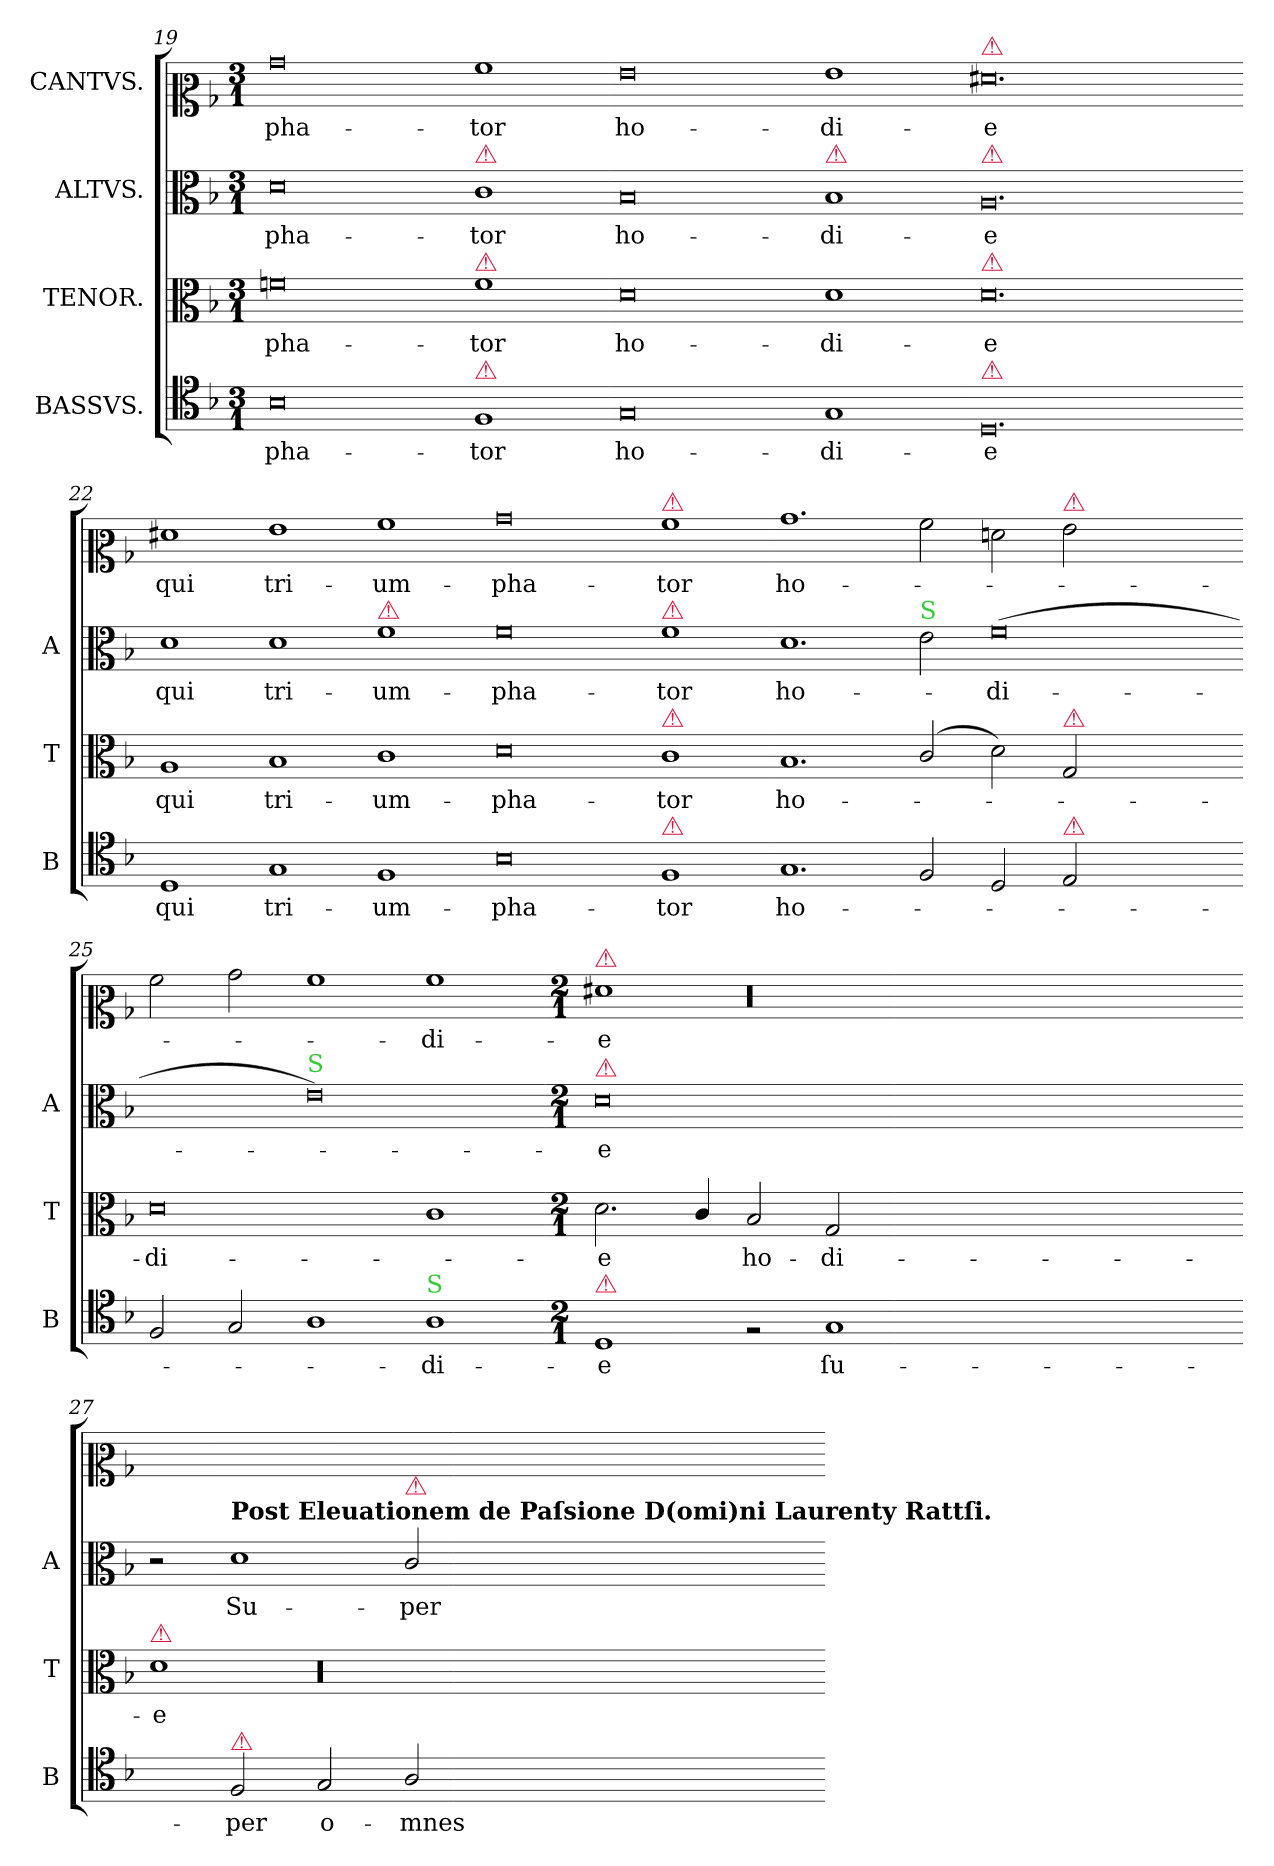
**kern	**text	**kern	**text	**kern	**text	**kern	**text
*part4	*part4	*part3	*part3	*part2	*part2	*part1	*part1
*staff4	*staff4	*staff3	*staff3	*staff2	*staff2	*staff1	*staff1
*I"BASSVS.	*	*I"TENOR.	*	*I"ALTVS.	*	*I"CANTVS.	*
*I'B	*	*I'T	*	*I'A	*	*	*
*clefC4	*	*clefC3	*	*clefC3	*	*clefC2	*
*k[b-]	*	*k[b-]	*	*k[b-]	*	*k[b-]	*
*F:	*	*F:	*	*F:	*	*F:	*
*M3/1	*	*M3/1	*	*M3/1	*	*M3/1	*
=19	=19	=19	=19	=19	=19	=19	=19
0B-	-pha-	0fn	-pha-	0d	-pha-	0b-	-pha-
!	!	!	!	!LO:TX:a:color=crimson:t=⚠	!	!	!
!	!	!LO:TX:a:color=crimson:t=⚠	!	!	!	!	!
!LO:TX:a:color=crimson:t=⚠	!	!	!	!	!	!	!
1F	-tor	1f	-tor	1c	-tor	1a	-tor
=20-	=20-	=20-	=20-	=20-	=20-	=20-	=20-
0G	ho-	0d	ho-	0B-	ho-	0g	ho-
!	!	!	!	!LO:TX:a:color=crimson:t=⚠	!	!	!
1G	-di-	1d	-di-	1B-	-di-	1g	-di-
=21-	=21-	=21-	=21-	=21-	=21-	=21-	=21-
!	!	!	!	!	!	!LO:TX:a:color=crimson:t=⚠	!
!	!	!	!	!LO:TX:a:color=crimson:t=⚠	!	!	!
!	!	!LO:TX:a:color=crimson:t=⚠	!	!	!	!	!
!LO:TX:a:color=crimson:t=⚠	!	!	!	!	!	!	!
0.D	-e	0.d	-e	0.A	-e	0.f#X	-e
=22-	=22-	=22-	=22-	=22-	=22-	=22-	=22-
!	!LO:LY:i	!	!LO:LY:i	!	!LO:LY:i	!	!LO:LY:i
1D	qui	1A	qui	1d	qui	1f#X	qui
!	!LO:LY:i	!	!LO:LY:i	!	!LO:LY:i	!	!LO:LY:i
1G	tri-	1B-	tri-	1d	tri-	1g	tri-
!	!	!	!	!LO:TX:a:color=crimson:t=⚠	!	!	!
!	!LO:LY:i	!	!LO:LY:i	!	!LO:LY:i	!	!LO:LY:i
1F	-um-	1c	-um-	1f	-um-	1a	-um-
=23-	=23-	=23-	=23-	=23-	=23-	=23-	=23-
!	!LO:LY:i	!	!LO:LY:i	!	!LO:LY:i	!	!LO:LY:i
0B-	-pha-	0d	-pha-	0f	-pha-	0b-	-pha-
!	!	!	!	!	!	!LO:TX:a:color=crimson:t=⚠	!
!	!	!	!	!LO:TX:a:color=crimson:t=⚠	!	!	!
!	!	!LO:TX:a:color=crimson:t=⚠	!	!	!	!	!
!LO:TX:a:color=crimson:t=⚠	!	!	!	!	!	!	!
!	!LO:LY:i	!	!LO:LY:i	!	!LO:LY:i	!	!LO:LY:i
1F	-tor	1c	-tor	1f	-tor	1a	-tor
=24-	=24-	=24-	=24-	=24-	=24-	=24-	=24-
!	!LO:LY:i	!	!LO:LY:i	!	!LO:LY:i	!	!LO:LY:i
1.G	ho-	1.B-	ho-	1.d	ho-	1.b-	ho-
!	!	!	!	!LO:TX:a:color=limegreen:t=S	!	!	!
2F/	.	(2c/	.	2e\	.	2a\	.
!	!	!	!	!	!LO:LY:i	!	!
2D/	.	2d\)	.	(<0f	-di-	2fn\	.
!	!	!	!	!	!	!LO:TX:a:color=crimson:t=⚠	!
!	!	!LO:TX:a:color=crimson:t=⚠	!	!	!	!	!
!LO:TX:a:color=crimson:t=⚠	!	!	!	!	!	!	!
2E/	.	2G/	.	.	.	2g\	.
1ryy	.	1ryy	.	.	.	1ryy	.
=25-	=25-	=25-	=25-	=25-	=25-	=25-	=25-
!	!	!	!LO:LY:i	!	!	!	!
2F/	.	0d	-di-	1ryy	.	2a\	.
2G/	.	.	.	.	.	2b-\	.
!	!	!	!	!LO:TX:a:color=limegreen:t=S	!	!	!
1A	.	.	.	0e)	.	1a	.
!LO:TX:a:color=limegreen:t=S	!	!	!	!	!	!	!
!	!LO:LY:i	!	!	!	!	!	!LO:LY:i
1A	di-	1c	.	.	.	1a	-di-
=26-	=26-	=26-	=26-	=26-	=26-	=26-	=26-
*M2/1	*	*M2/1	*	*M2/1	*	*M2/1	*
!	!	!	!	!	!	!LO:TX:a:color=crimson:t=⚠	!
!	!	!	!	!LO:TX:a:color=crimson:t=⚠	!	!	!
!LO:TX:a:color=crimson:t=⚠	!	!	!	!	!	!	!
!	!LO:LY:i	!	!LO:LY:i	!	!LO:LY:i	!	!LO:LY:i
1D	-e	2.d\	-e	0d	-e	1f#X	-e
.	.	4c/	.	.	.	.	.
2rF	.	2B-/	ho-	.	.	00r	.
1G/	ſu-	2G/	-di-	.	.	.	.
.	.	0.ryy	.	0.ryy	.	.	.
0ryy	.	.	.	.	.	.	.
2ryy	.	.	.	.	.	.	.
=27-	=27-	=27-	=27-	=27-	=27-	=27-	=27-
!	!	!LO:TX:a:color=crimson:t=⚠	!	!	!	!	!
2ryy	.	1d	-e	2r	.	00ryy	.
!	!	!	!	!LO:TX:a:B:t=Post Eleuationem de Paſsione D(omi)ni Laurenty Rattſi.	!	!	!
!LO:TX:a:color=crimson:t=⚠	!	!	!	!	!	!	!
2F/	-per	.	.	1d	Su-	.	.
2G/	o-	00r	.	.	.	.	.
!	!	!	!	!LO:TX:a:color=crimson:t=⚠	!	!	!
2A/	-mnes	.	.	2c/	-per	.	.
0.ryy	.	.	.	0.ryy	.	.	.
.	.	.	.	.	.	1ryy	.
=-	=-	=-	=-	=-	=-	=-	=-
*-	*-	*-	*-	*-	*-	*-	*-
